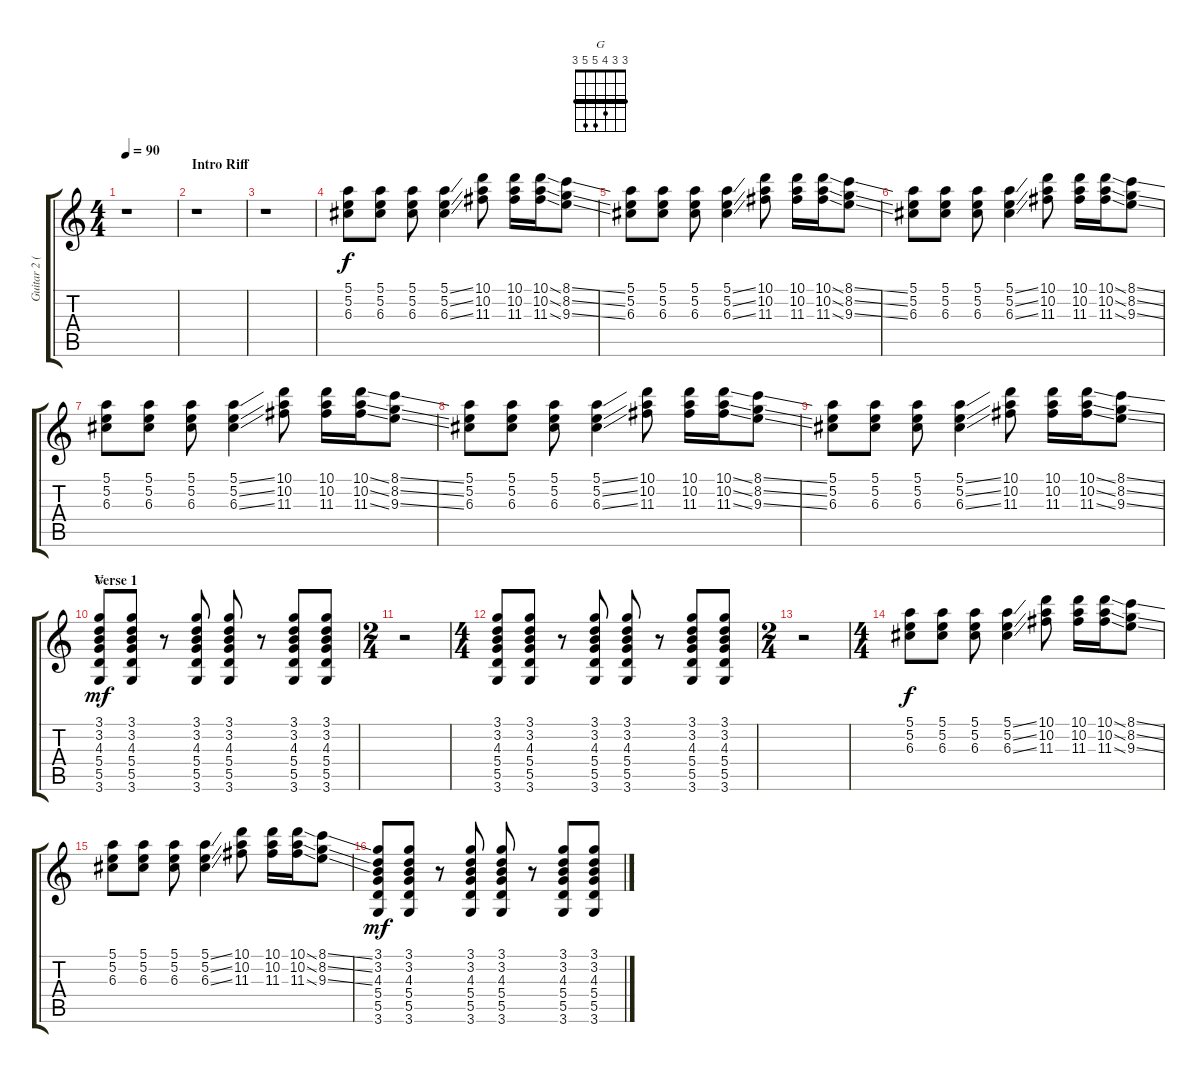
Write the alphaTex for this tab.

\track ("Guitar 2 (Slide )" "Guitar 2 (") {instrument distortionguitar}
\staff {score tabs}
\tuning (E4 B3 G3 D3 A2 E2) {hide}
\chord ("G" 3 3 4 5 5 3) {barre 3}
\ts (4 4)
\tempo 90
\clef g2
\ks c
r.1{dy f instrument distortionguitar} |
\section ("" "Intro Riff")
r.1 |
r.1 |
(5.1 5.2 6.3).8 (5.1 5.2 6.3).8 (5.1 5.2 6.3).8 (5.1{ss} 5.2{ss} 6.3{ss}).4 (10.1 10.2 11.3).8 (10.1 10.2 11.3).16 (10.1{ss} 10.2{ss} 11.3{ss}).16 (8.1{ss} 8.2{ss} 9.3{ss}).8 |
(5.1 5.2 6.3).8 (5.1 5.2 6.3).8 (5.1 5.2 6.3).8 (5.1{ss} 5.2{ss} 6.3{ss}).4 (10.1 10.2 11.3).8 (10.1 10.2 11.3).16 (10.1{ss} 10.2{ss} 11.3{ss}).16 (8.1{ss} 8.2{ss} 9.3{ss}).8 |
(5.1 5.2 6.3).8 (5.1 5.2 6.3).8 (5.1 5.2 6.3).8 (5.1{ss} 5.2{ss} 6.3{ss}).4 (10.1 10.2 11.3).8 (10.1 10.2 11.3).16 (10.1{ss} 10.2{ss} 11.3{ss}).16 (8.1{ss} 8.2{ss} 9.3{ss}).8 |
(5.1 5.2 6.3).8 (5.1 5.2 6.3).8 (5.1 5.2 6.3).8 (5.1{ss} 5.2{ss} 6.3{ss}).4 (10.1 10.2 11.3).8 (10.1 10.2 11.3).16 (10.1{ss} 10.2{ss} 11.3{ss}).16 (8.1{ss} 8.2{ss} 9.3{ss}).8 |
(5.1 5.2 6.3).8 (5.1 5.2 6.3).8 (5.1 5.2 6.3).8 (5.1{ss} 5.2{ss} 6.3{ss}).4 (10.1 10.2 11.3).8 (10.1 10.2 11.3).16 (10.1{ss} 10.2{ss} 11.3{ss}).16 (8.1{ss} 8.2{ss} 9.3{ss}).8 |
(5.1 5.2 6.3).8 (5.1 5.2 6.3).8 (5.1 5.2 6.3).8 (5.1{ss} 5.2{ss} 6.3{ss}).4 (10.1 10.2 11.3).8 (10.1 10.2 11.3).16 (10.1{ss} 10.2{ss} 11.3{ss}).16 (8.1{ss} 8.2{ss} 9.3{ss}).8 |
\section ("" "Verse 1")
(3.1 3.2 4.3 5.4 5.5 3.6).8{ch "G" dy mf} (3.1 3.2 4.3 5.4 5.5 3.6).8 r.8 (3.1 3.2 4.3 5.4 5.5 3.6).8 (3.1 3.2 4.3 5.4 5.5 3.6).8 r.8 (3.1 3.2 4.3 5.4 5.5 3.6).8 (3.1 3.2 4.3 5.4 5.5 3.6).8 |
\ts (2 4)
r.2 |
\ts (4 4)
(3.1 3.2 4.3 5.4 5.5 3.6).8 (3.1 3.2 4.3 5.4 5.5 3.6).8 r.8 (3.1 3.2 4.3 5.4 5.5 3.6).8 (3.1 3.2 4.3 5.4 5.5 3.6).8 r.8 (3.1 3.2 4.3 5.4 5.5 3.6).8 (3.1 3.2 4.3 5.4 5.5 3.6).8 |
\ts (2 4)
r.2 |
\ts (4 4)
(5.1 5.2 6.3).8{dy f} (5.1 5.2 6.3).8 (5.1 5.2 6.3).8 (5.1{ss} 5.2{ss} 6.3{ss}).4 (10.1 10.2 11.3).8 (10.1 10.2 11.3).16 (10.1{ss} 10.2{ss} 11.3{ss}).16 (8.1{ss} 8.2{ss} 9.3{ss}).8 |
(5.1 5.2 6.3).8 (5.1 5.2 6.3).8 (5.1 5.2 6.3).8 (5.1{ss} 5.2{ss} 6.3{ss}).4 (10.1 10.2 11.3).8 (10.1 10.2 11.3).16 (10.1{ss} 10.2{ss} 11.3{ss}).16 (8.1{ss} 8.2{ss} 9.3{ss}).8 |
(3.1 3.2 4.3 5.4 5.5 3.6).8{dy mf} (3.1 3.2 4.3 5.4 5.5 3.6).8 r.8 (3.1 3.2 4.3 5.4 5.5 3.6).8 (3.1 3.2 4.3 5.4 5.5 3.6).8 r.8 (3.1 3.2 4.3 5.4 5.5 3.6).8 (3.1 3.2 4.3 5.4 5.5 3.6).8
